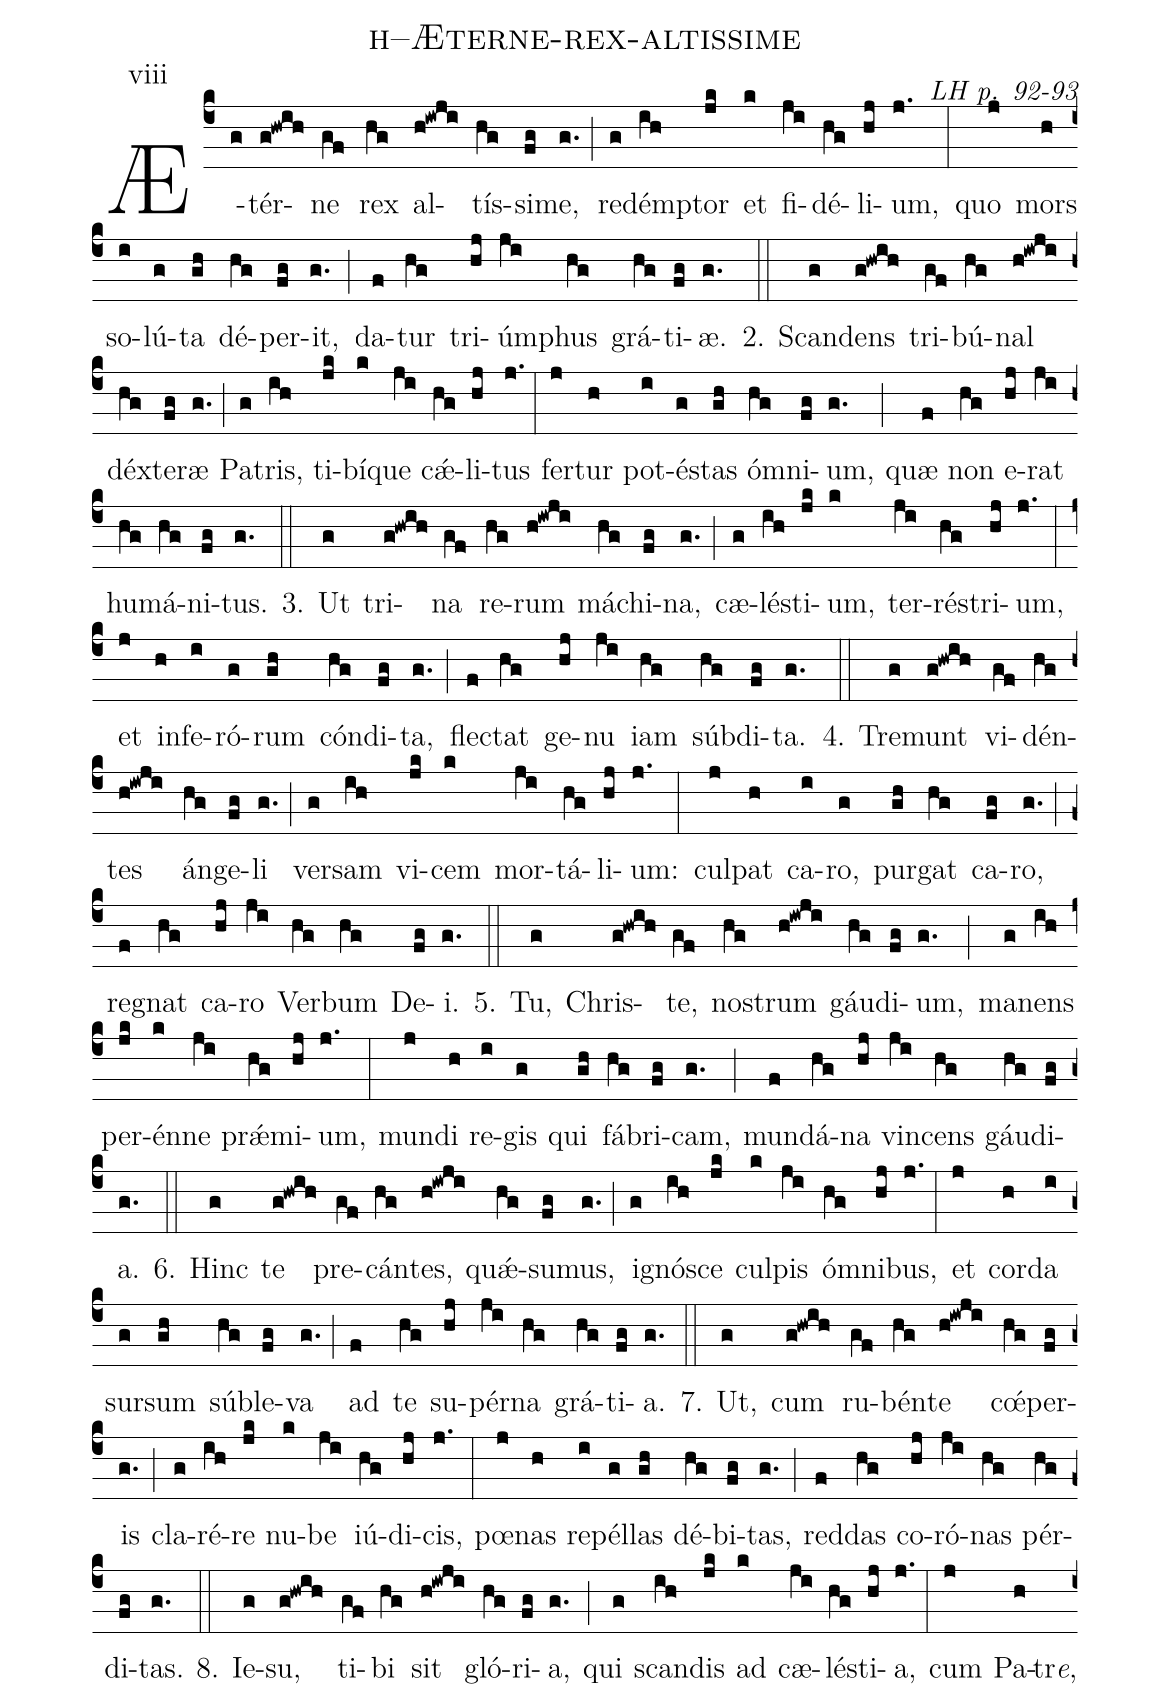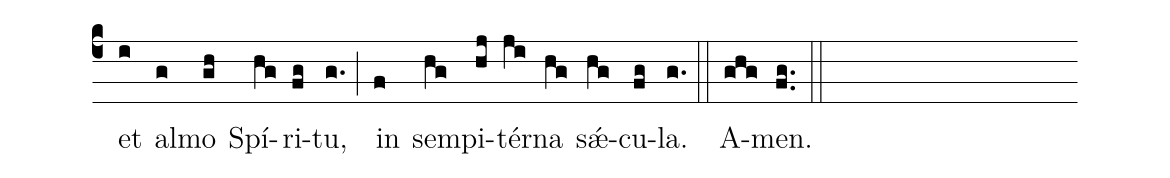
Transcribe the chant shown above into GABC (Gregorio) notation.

name: h--Æterne-rex-altissime;
commentary: LH p. 92-93;
annotation: viii;
%%
(c4) Æ(g)tér(g!hwih)ne(gf) rex(hg) al(h!iwji)tís(hg)si(fg)me,(g.) (;)
red(g)émp(ih)tor(jk) et(k) fi(ji)dé(hg)li(hj)um,(j.) (:)
quo(j) mors(h) so(i)lú(g)ta(gh) dé(hg)per(fg)it,(g.) (;)
da(f)tur(hg) tri(hj)úm(ji)phus(hg) grá(hg)ti(fg)æ.(g.) (::)

2. Scan(g)dens(g!hwih) tri(gf)bú(hg)nal(h!iwji) déx(hg)te(fg)ræ(g.) (;)
Pa(g)tris,(ih) ti(jk)bí(k)que(ji) cǽ(hg)li(hj)tus(j.) (:)
fer(j)tur(h) pot(i)és(g)tas(gh) óm(hg)ni(fg)um,(g.) (;)
quæ(f) non(hg) e(hj)rat(ji) hu(hg)má(hg)ni(fg)tus.(g.) (::)

3. Ut(g) tri(g!hwih)na(gf) re(hg)rum(h!iwji) má(hg)chi(fg)na,(g.) (;)
cæ(g)lés(ih)ti(jk)um,(k) ter(ji)rés(hg)tri(hj)um,(j.) (:)
et(j) in(h)fe(i)ró(g)rum(gh) cón(hg)di(fg)ta,(g.) (;)
flec(f)tat(hg) ge(hj)nu(ji) iam(hg) súb(hg)di(fg)ta.(g.) (::)

4. Tre(g)munt(g!hwih) vi(gf)dén(hg)tes(h!iwji) án(hg)ge(fg)li(g.) (;)
ver(g)sam(ih) vi(jk)cem(k) mor(ji)tá(hg)li(hj)um:(j.) (:)
cul(j)pat(h) ca(i)ro,(g) pur(gh)gat(hg) ca(fg)ro,(g.) (;)
re(f)gnat(hg) ca(hj)ro(ji) Ver(hg)bum(hg) De(fg)i.(g.) (::)

5. Tu,(g) Chris(g!hwih)te,(gf) nos(hg)trum(h!iwji) gáu(hg)di(fg)um,(g.) (;)
ma(g)nens(ih) per(jk)én(k)ne(ji) prǽ(hg)mi(hj)um,(j.) (:)
mun(j)di(h) re(i)gis(g) qui(gh) fá(hg)bri(fg)cam,(g.) (;)
mun(f)dá(hg)na(hj) vin(ji)cens(hg) gáu(hg)di(fg)a.(g.) (::)

6. Hinc(g) te(g!hwih) pre(gf)cán(hg)tes,(h!iwji) quǽ(hg)su(fg)mus,(g.) (;)
i(g)gnó(ih)sce(jk) cul(k)pis(ji) óm(hg)ni(hj)bus,(j.) (:)
et(j) cor(h)da(i) sur(g)sum(gh) súb(hg)le(fg)va(g.) (;)
ad(f) te(hg) su(hj)pér(ji)na(hg) grá(hg)ti(fg)a.(g.) (::)

7. Ut,(g) cum(g!hwih) ru(gf)bén(hg)te(h!iwji) cœ(hg)́per(fg)is(g.) (;)
cla(g)ré(ih)re(jk) nu(k)be(ji) iú(hg)di(hj)cis,(j.) (:)
pœ(j)nas(h) re(i)pél(g)las(gh) dé(hg)bi(fg)tas,(g.) (;)
red(f)das(hg) co(hj)ró(ji)nas(hg) pér(hg)di(fg)tas.(g.) (::)

8. Ie(g)su,(g!hwih) ti(gf)bi(hg) sit(h!iwji) gló(hg)ri(fg)a,(g.) (;)
qui(g) scan(ih)dis(jk) ad(k) cæ(ji)lés(hg)ti(hj)a,(j.) (:)
cum(j) Pa(h)tr<i>e</i>,() et(i) al(g)mo(gh) Spí(hg)ri(fg)tu,(g.) (;)
in(f) sem(hg)pi(hj)tér(ji)na(hg) sǽ(hg)cu(fg)la.(g.) (::)
A(ghg)men.(fg..) (::)
